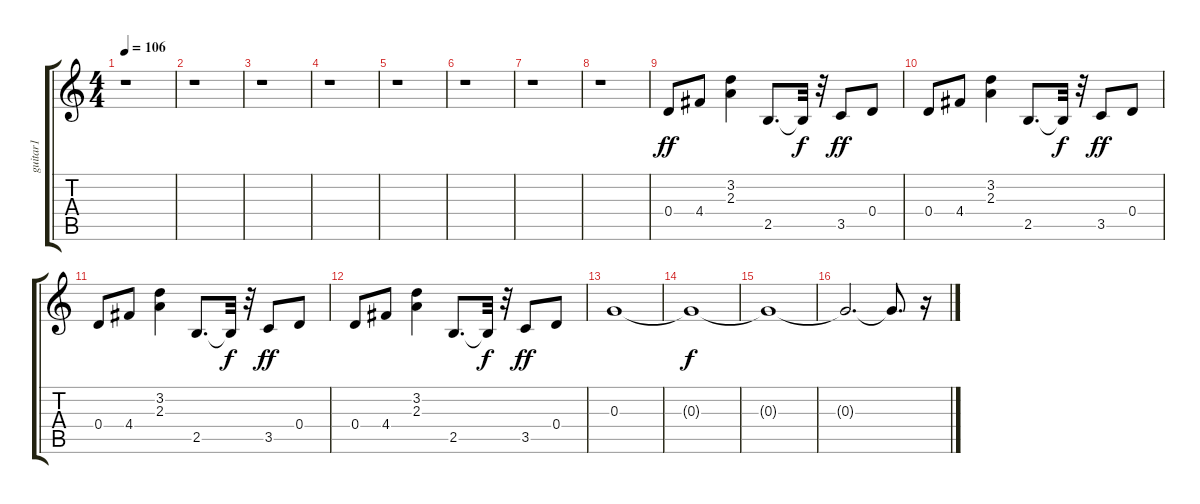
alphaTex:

\track ("guitar1" "guitar1") {instrument electricguitarclean}
\staff {score tabs}
\tuning (E4 B3 G3 D3 A2 E2) {hide}
\ts (4 4)
\tempo 106
\clef g2
\ks c
r.1{dy ff} |
r.1 |
r.1 |
r.1 |
r.1 |
r.1 |
r.1 |
r.1 |
0.4.8 4.4.8 (3.2 2.3).4 2.5.8{d} 2.5{t}.32{dy f} r.32 3.5.8{dy ff} 0.4.8 |
0.4.8 4.4.8 (3.2 2.3).4 2.5.8{d} 2.5{t}.32{dy f} r.32 3.5.8{dy ff} 0.4.8 |
0.4.8 4.4.8 (3.2 2.3).4 2.5.8{d} 2.5{t}.32{dy f} r.32 3.5.8{dy ff} 0.4.8 |
0.4.8 4.4.8 (3.2 2.3).4 2.5.8{d} 2.5{t}.32{dy f} r.32 3.5.8{dy ff} 0.4.8 |
0.3.1 |
0.3{t}.1{dy f} |
0.3{t}.1 |
0.3{t}.2{d} 0.3{t}.8{d} r.16
